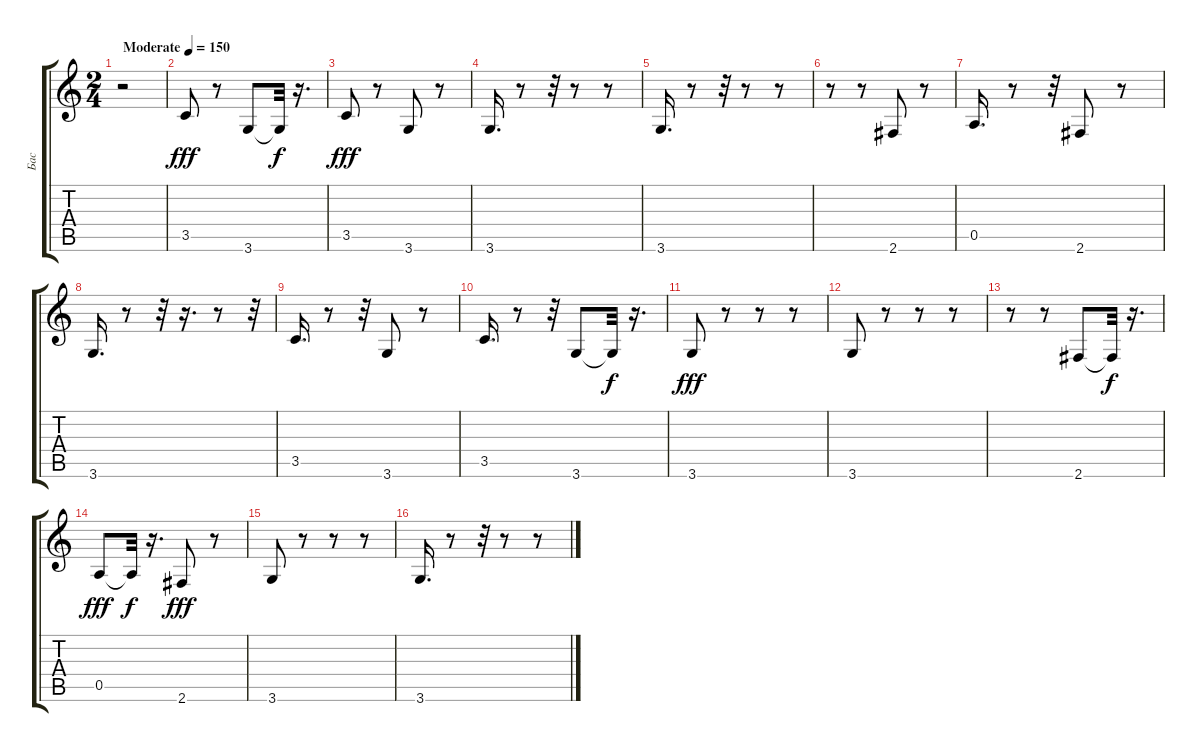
\track ("Бас" "Бас") {instrument fretlessbass}
\staff {score tabs}
\tuning (E4 B3 G3 D3 A2 E2) {hide}
\ts (2 4)
\tempo (150 "Moderate")
\clef g2
\ks c
r.2{dy fff instrument fretlessbass} |
3.5.8 r.8 3.6.8 3.6{t}.32{dy f} r.16{d} |
3.5.8{dy fff} r.8 3.6.8 r.8 |
3.6.16{d} r.8 r.32 r.8 r.8 |
3.6.16{d} r.8 r.32 r.8 r.8 |
r.8 r.8 2.6.8 r.8 |
0.5.16{d} r.8 r.32 2.6.8 r.8 |
3.6.16{d} r.8 r.32 r.16{d} r.8 r.32 |
3.5.16{d} r.8 r.32 3.6.8 r.8 |
3.5.16{d} r.8 r.32 3.6.8 3.6{t}.32{dy f} r.16{d} |
3.6.8{dy fff} r.8 r.8 r.8 |
3.6.8 r.8 r.8 r.8 |
r.8 r.8 2.6.8 2.6{t}.32{dy f} r.16{d} |
0.5.8{dy fff} 0.5{t}.32{dy f} r.16{d} 2.6.8{dy fff} r.8 |
3.6.8 r.8 r.8 r.8 |
3.6.16{d} r.8 r.32 r.8 r.8
